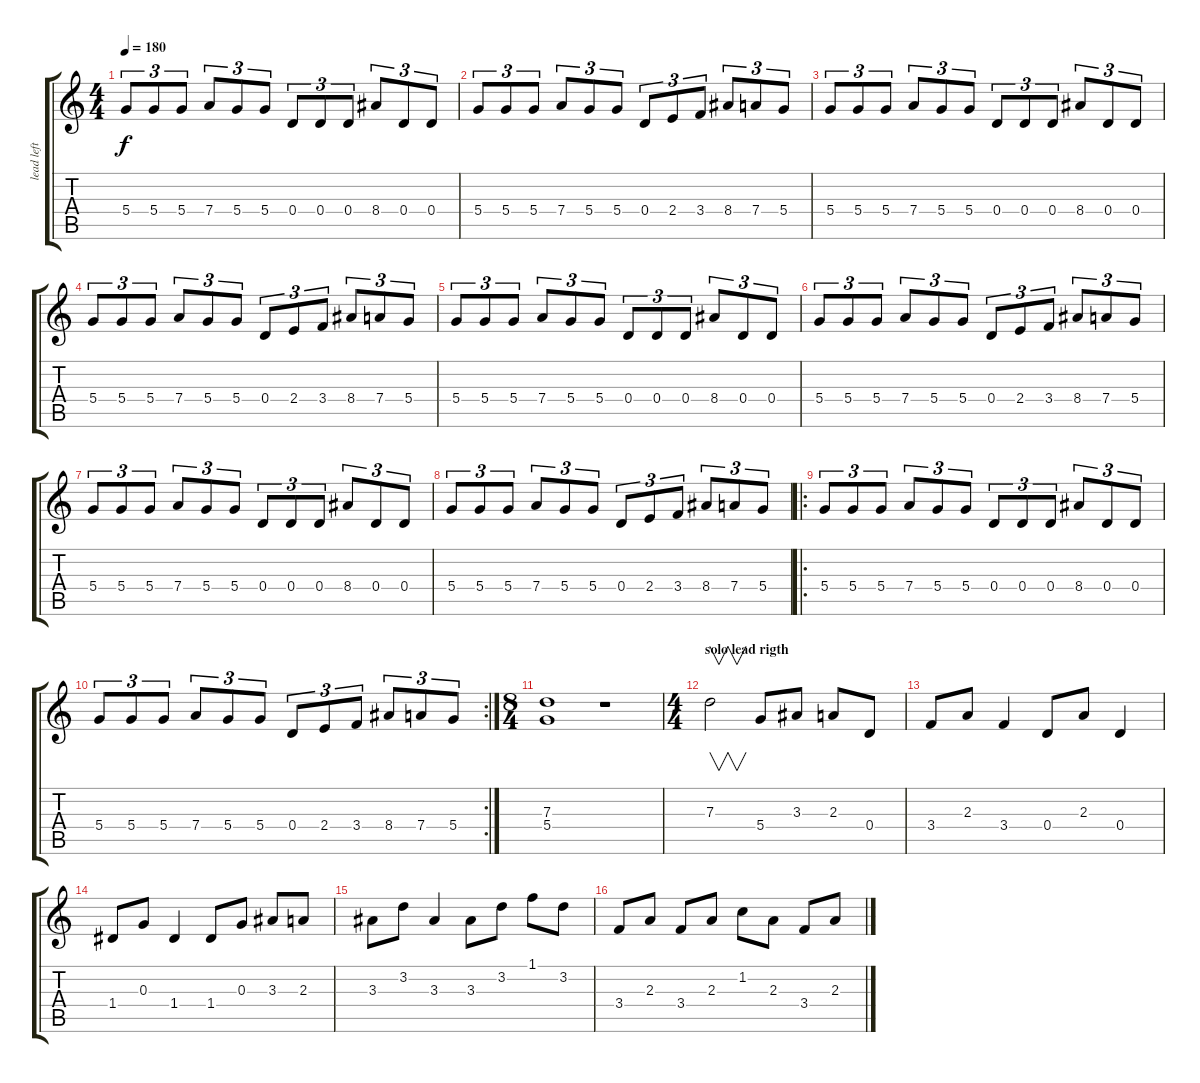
\track ("lead left" "lead left") {instrument distortionguitar}
\staff {score tabs}
\tuning (E4 B3 G3 D3 A2 E2) {hide}
\ts (4 4)
\tempo 180
\clef g2
\ks c
5.4.8{tu (3 2) dy f} 5.4.8{tu (3 2)} 5.4.8{tu (3 2)} 7.4.8{tu (3 2)} 5.4.8{tu (3 2)} 5.4.8{tu (3 2)} 0.4.8{tu (3 2)} 0.4.8{tu (3 2)} 0.4.8{tu (3 2)} 8.4.8{tu (3 2)} 0.4.8{tu (3 2)} 0.4.8{tu (3 2)} |
5.4.8{tu (3 2)} 5.4.8{tu (3 2)} 5.4.8{tu (3 2)} 7.4.8{tu (3 2)} 5.4.8{tu (3 2)} 5.4.8{tu (3 2)} 0.4.8{tu (3 2)} 2.4.8{tu (3 2)} 3.4.8{tu (3 2)} 8.4.8{tu (3 2)} 7.4.8{tu (3 2)} 5.4.8{tu (3 2)} |
5.4.8{tu (3 2)} 5.4.8{tu (3 2)} 5.4.8{tu (3 2)} 7.4.8{tu (3 2)} 5.4.8{tu (3 2)} 5.4.8{tu (3 2)} 0.4.8{tu (3 2)} 0.4.8{tu (3 2)} 0.4.8{tu (3 2)} 8.4.8{tu (3 2)} 0.4.8{tu (3 2)} 0.4.8{tu (3 2)} |
5.4.8{tu (3 2)} 5.4.8{tu (3 2)} 5.4.8{tu (3 2)} 7.4.8{tu (3 2)} 5.4.8{tu (3 2)} 5.4.8{tu (3 2)} 0.4.8{tu (3 2)} 2.4.8{tu (3 2)} 3.4.8{tu (3 2)} 8.4.8{tu (3 2)} 7.4.8{tu (3 2)} 5.4.8{tu (3 2)} |
5.4.8{tu (3 2)} 5.4.8{tu (3 2)} 5.4.8{tu (3 2)} 7.4.8{tu (3 2)} 5.4.8{tu (3 2)} 5.4.8{tu (3 2)} 0.4.8{tu (3 2)} 0.4.8{tu (3 2)} 0.4.8{tu (3 2)} 8.4.8{tu (3 2)} 0.4.8{tu (3 2)} 0.4.8{tu (3 2)} |
5.4.8{tu (3 2)} 5.4.8{tu (3 2)} 5.4.8{tu (3 2)} 7.4.8{tu (3 2)} 5.4.8{tu (3 2)} 5.4.8{tu (3 2)} 0.4.8{tu (3 2)} 2.4.8{tu (3 2)} 3.4.8{tu (3 2)} 8.4.8{tu (3 2)} 7.4.8{tu (3 2)} 5.4.8{tu (3 2)} |
5.4.8{tu (3 2)} 5.4.8{tu (3 2)} 5.4.8{tu (3 2)} 7.4.8{tu (3 2)} 5.4.8{tu (3 2)} 5.4.8{tu (3 2)} 0.4.8{tu (3 2)} 0.4.8{tu (3 2)} 0.4.8{tu (3 2)} 8.4.8{tu (3 2)} 0.4.8{tu (3 2)} 0.4.8{tu (3 2)} |
5.4.8{tu (3 2)} 5.4.8{tu (3 2)} 5.4.8{tu (3 2)} 7.4.8{tu (3 2)} 5.4.8{tu (3 2)} 5.4.8{tu (3 2)} 0.4.8{tu (3 2)} 2.4.8{tu (3 2)} 3.4.8{tu (3 2)} 8.4.8{tu (3 2)} 7.4.8{tu (3 2)} 5.4.8{tu (3 2)} |
\ro
5.4.8{tu (3 2)} 5.4.8{tu (3 2)} 5.4.8{tu (3 2)} 7.4.8{tu (3 2)} 5.4.8{tu (3 2)} 5.4.8{tu (3 2)} 0.4.8{tu (3 2)} 0.4.8{tu (3 2)} 0.4.8{tu (3 2)} 8.4.8{tu (3 2)} 0.4.8{tu (3 2)} 0.4.8{tu (3 2)} |
\rc 2
5.4.8{tu (3 2)} 5.4.8{tu (3 2)} 5.4.8{tu (3 2)} 7.4.8{tu (3 2)} 5.4.8{tu (3 2)} 5.4.8{tu (3 2)} 0.4.8{tu (3 2)} 2.4.8{tu (3 2)} 3.4.8{tu (3 2)} 8.4.8{tu (3 2)} 7.4.8{tu (3 2)} 5.4.8{tu (3 2)} |
\ts (8 4)
(7.3 5.4).1 r.1 |
\ts (4 4)
\section ("" "solo lead rigth")
7.3.2{v} 5.4.8 3.3.8 2.3.8 0.4.8 |
3.4.8 2.3.8 3.4.4 0.4.8 2.3.8 0.4.4 |
1.4.8 0.3.8 1.4.4 1.4.8 0.3.8 3.3.8 2.3.8 |
3.3.8 3.2.8 3.3.4 3.3.8 3.2.8 1.1.8 3.2.8 |
3.4.8 2.3.8 3.4.8 2.3.8 1.2.8 2.3.8 3.4.8 2.3.8
